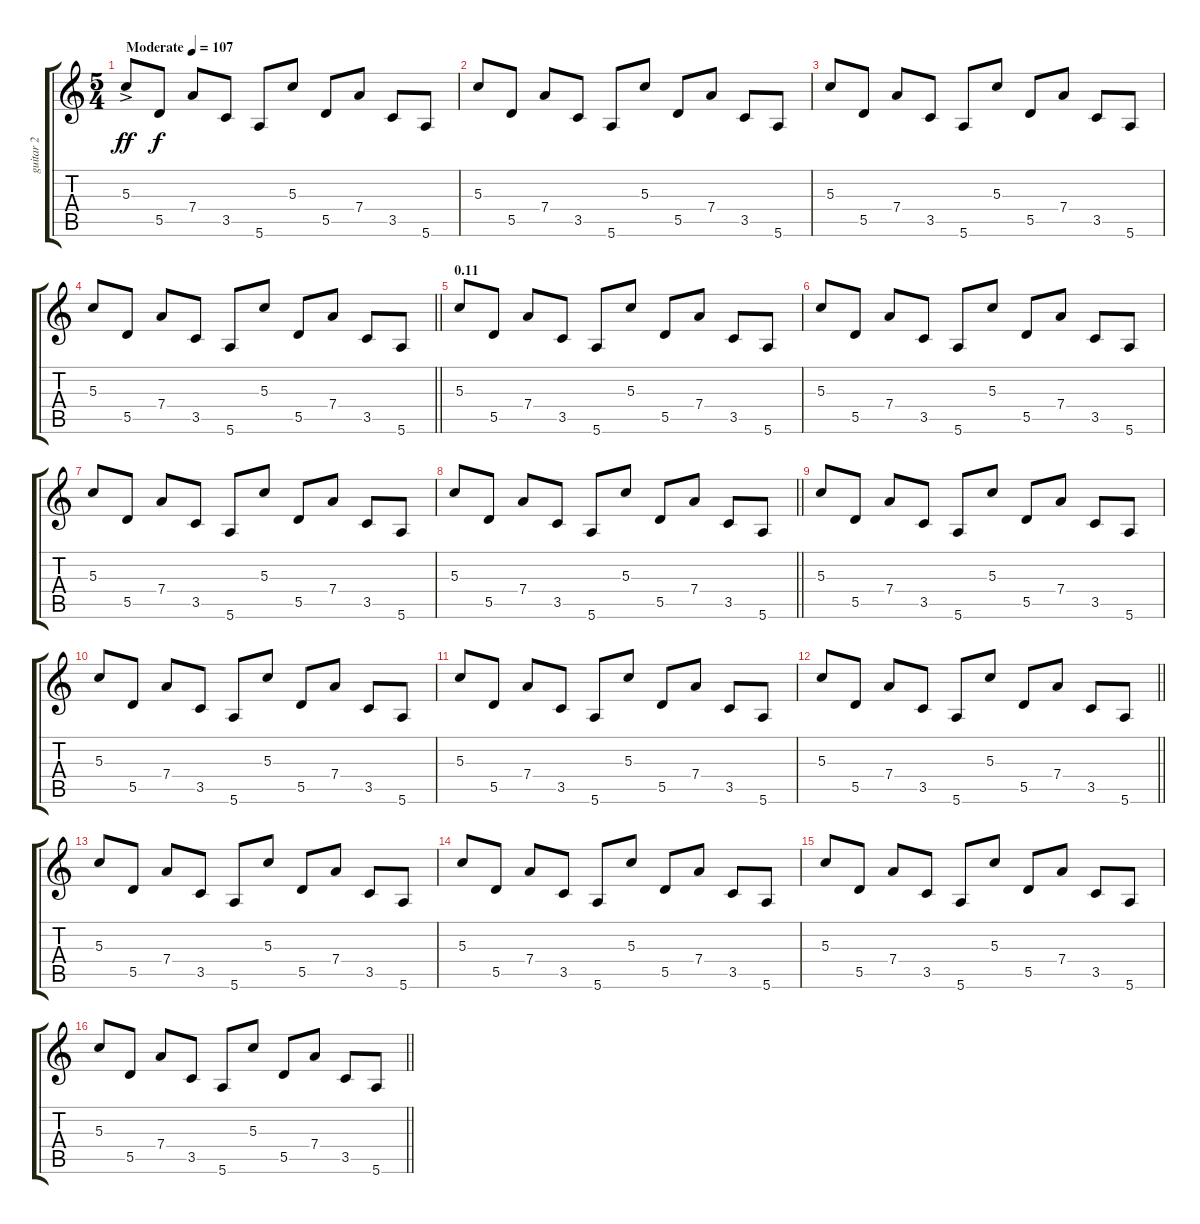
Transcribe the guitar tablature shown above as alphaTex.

\track ("guitar 2" "guitar 2") {instrument electricguitarjazz}
\staff {score tabs}
\tuning (E4 B3 G3 D3 A2 E2) {hide}
\ts (5 4)
\tempo (107 "Moderate")
\clef g2
\ks c
5.3{ac}.8{dy ff instrument electricguitarjazz} 5.5.8{dy f} 7.4.8 3.5.8 5.6.8 5.3.8 5.5.8 7.4.8 3.5.8 5.6.8 |
5.3.8 5.5.8 7.4.8 3.5.8 5.6.8 5.3.8 5.5.8 7.4.8 3.5.8 5.6.8 |
5.3.8 5.5.8 7.4.8 3.5.8 5.6.8 5.3.8 5.5.8 7.4.8 3.5.8 5.6.8 |
\barLineRight lightlight
5.3.8 5.5.8 7.4.8 3.5.8 5.6.8 5.3.8 5.5.8 7.4.8 3.5.8 5.6.8 |
\section ("" "0.11")
5.3.8 5.5.8 7.4.8 3.5.8 5.6.8 5.3.8 5.5.8 7.4.8 3.5.8 5.6.8 |
5.3.8 5.5.8 7.4.8 3.5.8 5.6.8 5.3.8 5.5.8 7.4.8 3.5.8 5.6.8 |
5.3.8 5.5.8 7.4.8 3.5.8 5.6.8 5.3.8 5.5.8 7.4.8 3.5.8 5.6.8 |
\barLineRight lightlight
5.3.8 5.5.8 7.4.8 3.5.8 5.6.8 5.3.8 5.5.8 7.4.8 3.5.8 5.6.8 |
5.3.8 5.5.8 7.4.8 3.5.8 5.6.8 5.3.8 5.5.8 7.4.8 3.5.8 5.6.8 |
5.3.8 5.5.8 7.4.8 3.5.8 5.6.8 5.3.8 5.5.8 7.4.8 3.5.8 5.6.8 |
5.3.8 5.5.8 7.4.8 3.5.8 5.6.8 5.3.8 5.5.8 7.4.8 3.5.8 5.6.8 |
\barLineRight lightlight
5.3.8 5.5.8 7.4.8 3.5.8 5.6.8 5.3.8 5.5.8 7.4.8 3.5.8 5.6.8 |
5.3.8 5.5.8 7.4.8 3.5.8 5.6.8 5.3.8 5.5.8 7.4.8 3.5.8 5.6.8 |
5.3.8 5.5.8 7.4.8 3.5.8 5.6.8 5.3.8 5.5.8 7.4.8 3.5.8 5.6.8 |
5.3.8 5.5.8 7.4.8 3.5.8 5.6.8 5.3.8 5.5.8 7.4.8 3.5.8 5.6.8 |
\barLineRight lightlight
5.3.8 5.5.8 7.4.8 3.5.8 5.6.8 5.3.8 5.5.8 7.4.8 3.5.8 5.6.8
